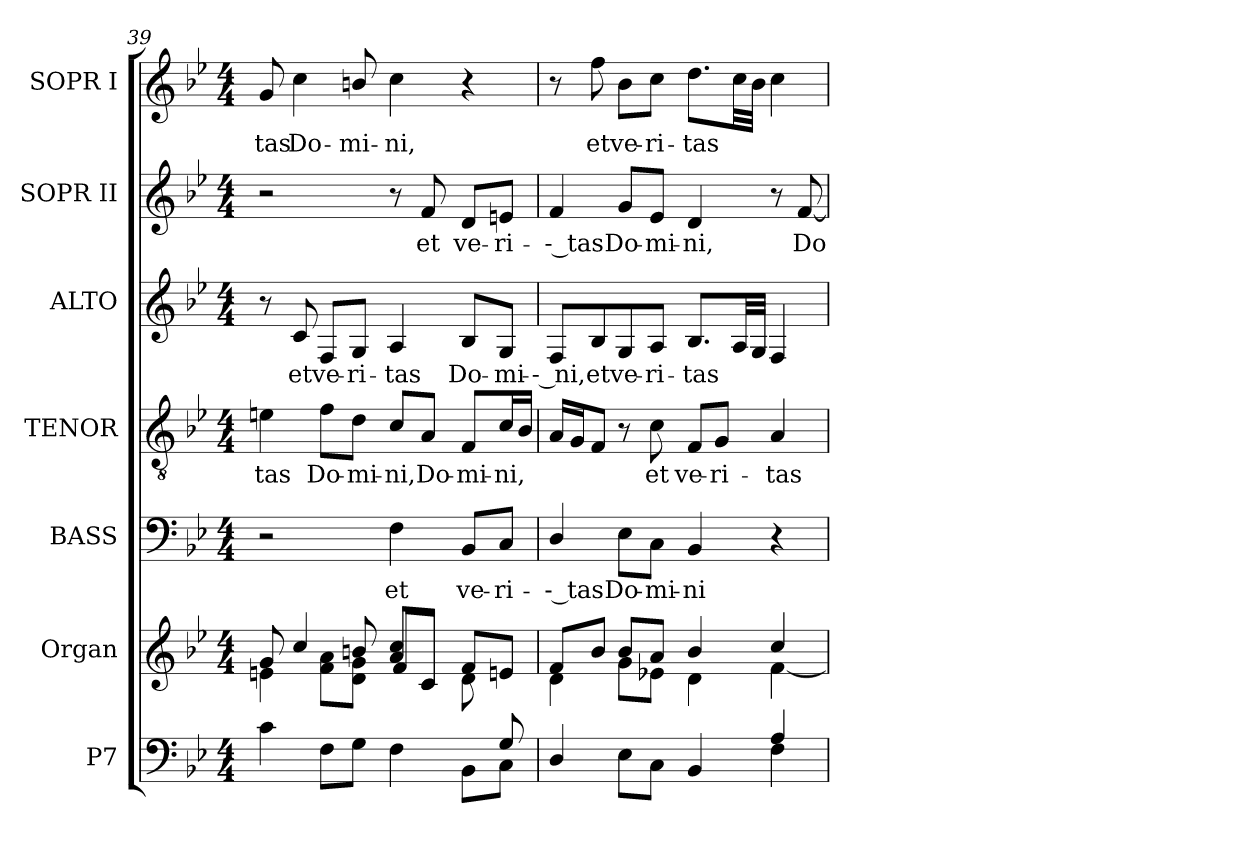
**kern	**kern	**kern	**text	**kern	**text	**kern	**text	**kern	**text	**kern	**text
*part7	*part6	*part5	*part5	*part4	*part4	*part3	*part3	*part2	*part2	*part1	*part1
*staff7	*staff6	*staff5	*staff5	*staff4	*staff4	*staff3	*staff3	*staff2	*staff2	*staff1	*staff1
*I"P7	*I"Organ	*I"BASS	*	*I"TENOR	*	*I"ALTO	*	*I"SOPR  II	*	*I"SOPR  I	*
*	*	*I'B.	*	*I'T.	*	*I'A.	*	*I'S.	*	*I'S.	*
*clefF4	*clefG2	*clefF4	*	*clefGv2	*	*clefG2	*	*clefG2	*	*clefG2	*
*	*	*	*	*ITrd7c12	*	*	*	*	*	*	*
*k[b-e-]	*k[b-e-]	*k[b-e-]	*	*k[b-e-]	*	*k[b-e-]	*	*k[b-e-]	*	*k[b-e-]	*
*B-:	*B-:	*B-:	*	*B-:	*	*B-:	*	*B-:	*	*B-:	*
*M4/4	*M4/4	*M4/4	*	*M4/4	*	*M4/4	*	*M4/4	*	*M4/4	*
=39	=39	=39	=39	=39	=39	=39	=39	=39	=39	=39	=39
*^	*^	*	*	*	*	*	*	*	*	*	*
!	!	!	!	!	!	!	!LO:LY:b:color=#000000	!	!	!	!	!	!
!	!	!	!	!	!	!	!	!	!	!	!	!	!LO:LY:b:color=#000000
4ryy	4ci\	8gi/	4eni\	2r	.	4Eni\	-tas	8r	.	2r	.	8gi/	-tas
!	!	!	!	!	!	!	!	!	!LO:LY:b:color=#000000	!	!	!	!
!	!	!	!	!	!	!	!	!	!	!	!	!	!LO:LY:b:color=#000000
.	.	4cci/	.	.	.	.	.	8ci/	et	.	.	4cci\	Do-
!	!	!	!	!	!	!	!LO:LY:b:color=#000000	!	!	!	!	!	!
!	!	!	!	!	!	!	!	!	!LO:LY:b:color=#000000	!	!	!	!
2ryy	8Fi\L	.	8fi\ 8aiL	.	.	8Fi\L	Do-	8Fi/L	ve-	.	.	.	.
!	!	!	!	!	!	!	!LO:LY:b:color=#000000	!	!	!	!	!	!
!	!	!	!	!	!	!	!	!	!LO:LY:b:color=#000000	!	!	!	!
!	!	!	!	!	!	!	!	!	!	!	!	!	!LO:LY:b:color=#000000
.	8Gi\J	8bni/	8di\ 8giJ	.	.	8Di\J	-mi-	8Gi/J	-ri-	.	.	8bni/	-mi-
!	!	!	!	!	!LO:LY:b:color=#000000	!	!	!	!	!	!	!	!
!	!	!	!	!	!	!	!LO:LY:b:color=#000000	!	!	!	!	!	!
!	!	!	!	!	!	!	!	!	!LO:LY:b:color=#000000	!	!	!	!
!	!	!	!	!	!	!	!	!	!	!	!	!	!LO:LY:b:color=#000000
.	4Fi\	8ai/ 8cciL	8fi/L	4Fi\	et	8Ci/L	-ni,	4Ai/	-tas	8r	.	4cci\	-ni,
!	!	!	!	!	!	!	!LO:LY:b:color=#000000	!	!	!	!	!	!
!	!	!	!	!	!	!	!	!	!	!	!LO:LY:b:color=#000000	!	!
.	.	8ci/J	8ci/J	.	.	8AAi/J	Do-	.	.	8fi/	et	.	.
!	!	!	!	!	!LO:LY:b:color=#000000	!	!	!	!	!	!	!	!
!	!	!	!	!	!	!	!LO:LY:b:color=#000000	!	!	!	!	!	!
!	!	!	!	!	!	!	!	!	!LO:LY:b:color=#000000	!	!	!	!
!	!	!	!	!	!	!	!	!	!	!	!LO:LY:b:color=#000000	!	!
8ryy	8BB-i\L	8fi/L	8di\	8BB-i/L	ve-	8FFi/L	-mi-	8B-i/L	Do-	8di/L	ve-	4r	.
!	!	!	!	!	!LO:LY:b:color=#000000	!	!	!	!	!	!	!	!
!	!	!	!	!	!	!	!LO:LY:b:color=#000000	!	!	!	!	!	!
!	!	!	!	!	!	!	!	!	!LO:LY:b:color=#000000	!	!	!	!
!	!	!	!	!	!	!	!	!	!	!	!LO:LY:b:color=#000000	!	!
8Gi/	8Ci\J	8eni/J	8ryy	8Ci/J	-ri-	16Ci/L	-ni,	8Gi/J	-mi-	8eni/J	-ri-	.	.
.	.	.	.	.	.	16BB-i/JJ	.	.	.	.	.	.	.
!!LO:LB:g=z
=40	=40	=40	=40	=40	=40	=40	=40	=40	=40	=40	=40	=40	=40
!	!	!	!	!	!LO:LY:b:color=#000000	!	!	!	!	!	!	!	!
!	!	!	!	!	!	!	!	!	!LO:LY:b:color=#000000	!	!	!	!
!	!	!	!	!	!	!	!	!	!	!	!LO:LY:b:color=#000000	!	!
2.ryy	4Di/	8fi/L	4di\	4Di/	-- tas	16AAi/LL	.	8Fi/L	-- ni,	4fi/	-- tas	8r	.
.	.	.	.	.	.	16GGi/J	.	.	.	.	.	.	.
!	!	!	!	!	!	!	!	!	!LO:LY:b:color=#000000	!	!	!	!
!	!	!	!	!	!	!	!	!	!	!	!	!	!LO:LY:b:color=#000000
.	.	8b-i/J	.	.	.	8FFi/J	.	8B-i/	et	.	.	8ffi\	et
!	!	!	!	!	!LO:LY:b:color=#000000	!	!	!	!	!	!	!	!
!	!	!	!	!	!	!	!	!	!LO:LY:b:color=#000000	!	!	!	!
!	!	!	!	!	!	!	!	!	!	!	!LO:LY:b:color=#000000	!	!
!	!	!	!	!	!	!	!	!	!	!	!	!	!LO:LY:b:color=#000000
.	8E-i\L	8b-i/L	8gi\L	8E-i\L	Do-	8r	.	8Gi/	ve-	8gi/L	Do-	8b-i\L	ve-
!	!	!	!	!	!LO:LY:b:color=#000000	!	!	!	!	!	!	!	!
!	!	!	!	!	!	!	!LO:LY:b:color=#000000	!	!	!	!	!	!
!	!	!	!	!	!	!	!	!	!LO:LY:b:color=#000000	!	!	!	!
!	!	!	!	!	!	!	!	!	!	!	!LO:LY:b:color=#000000	!	!
!	!	!	!	!	!	!	!	!	!	!	!	!	!LO:LY:b:color=#000000
.	8Ci\J	8ai/J	8e-Xi\J	8Ci\J	-mi-	8Ci\	et	8Ai/J	-ri-	8e-i/J	-mi-	8cci\J	-ri-
!	!	!	!	!	!LO:LY:b:color=#000000	!	!	!	!	!	!	!	!
!	!	!	!	!	!	!	!LO:LY:b:color=#000000	!	!	!	!	!	!
!	!	!	!	!	!	!	!	!	!LO:LY:b:color=#000000	!	!	!	!
!	!	!	!	!	!	!	!	!	!	!	!LO:LY:b:color=#000000	!	!
!	!	!	!	!	!	!	!	!	!	!	!	!	!LO:LY:b:color=#000000
.	4BB-i/	4b-i/	4di\	4BB-i/	-ni	8FFi/L	ve-	8.B-i/L	-tas	4di/	-ni,	8.ddi\L	-tas
!	!	!	!	!	!	!	!LO:LY:b:color=#000000	!	!	!	!	!	!
.	.	.	.	.	.	8GGi/J	-ri-	.	.	.	.	.	.
.	.	.	.	.	.	.	.	32Ai/LL	.	.	.	32cci\LL	.
.	.	.	.	.	.	.	.	32Gi/JJJ	.	.	.	32b-i\JJJ	.
!	!	!	!	!	!	!	!LO:LY:b:color=#000000	!	!	!	!	!	!
4Ai/	4Fi\	4cci/	[4fi\	4r	.	4AAi/	-tas	4Fi/	.	8r	.	4cci\	.
!	!	!	!	!	!	!	!	!	!	!	!LO:LY:b:color=#000000	!	!
.	.	.	.	.	.	.	.	.	.	[8fi/	Do-	.	.
*v	*v	*	*	*	*	*	*	*	*	*	*	*	*
*	*v	*v	*	*	*	*	*	*	*	*	*	*
=	=	=	=	=	=	=	=	=	=	=	=
*-	*-	*-	*-	*-	*-	*-	*-	*-	*-	*-	*-
